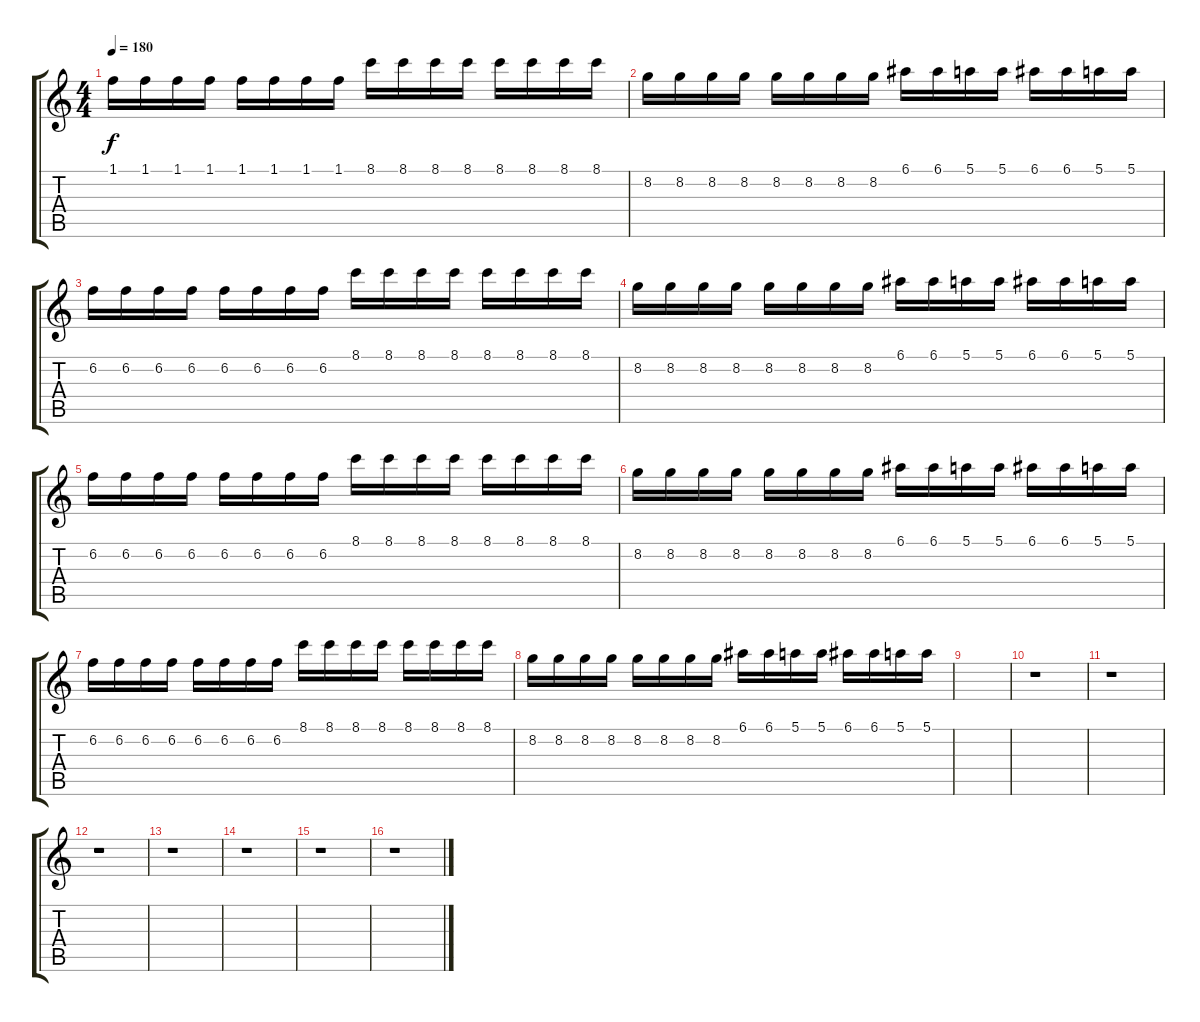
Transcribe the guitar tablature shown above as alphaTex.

\track "" {instrument distortionguitar}
\staff {score tabs}
\tuning (E4 B3 G3 D3 A2 E2) {hide}
\ts (4 4)
\tempo 180
\clef g2
\ks c
1.1.16{dy f} 1.1.16 1.1.16 1.1.16 1.1.16 1.1.16 1.1.16 1.1.16 8.1.16 8.1.16 8.1.16 8.1.16 8.1.16 8.1.16 8.1.16 8.1.16 |
8.2.16 8.2.16 8.2.16 8.2.16 8.2.16 8.2.16 8.2.16 8.2.16 6.1.16 6.1.16 5.1.16 5.1.16 6.1.16 6.1.16 5.1.16 5.1.16 |
6.2.16 6.2.16 6.2.16 6.2.16 6.2.16 6.2.16 6.2.16 6.2.16 8.1.16 8.1.16 8.1.16 8.1.16 8.1.16 8.1.16 8.1.16 8.1.16 |
8.2.16 8.2.16 8.2.16 8.2.16 8.2.16 8.2.16 8.2.16 8.2.16 6.1.16 6.1.16 5.1.16 5.1.16 6.1.16 6.1.16 5.1.16 5.1.16 |
6.2.16 6.2.16 6.2.16 6.2.16 6.2.16 6.2.16 6.2.16 6.2.16 8.1.16 8.1.16 8.1.16 8.1.16 8.1.16 8.1.16 8.1.16 8.1.16 |
8.2.16 8.2.16 8.2.16 8.2.16 8.2.16 8.2.16 8.2.16 8.2.16 6.1.16 6.1.16 5.1.16 5.1.16 6.1.16 6.1.16 5.1.16 5.1.16 |
6.2.16 6.2.16 6.2.16 6.2.16 6.2.16 6.2.16 6.2.16 6.2.16 8.1.16 8.1.16 8.1.16 8.1.16 8.1.16 8.1.16 8.1.16 8.1.16 |
8.2.16 8.2.16 8.2.16 8.2.16 8.2.16 8.2.16 8.2.16 8.2.16 6.1.16 6.1.16 5.1.16 5.1.16 6.1.16 6.1.16 5.1.16 5.1.16 |
|
r.1 |
r.1 |
r.1 |
r.1 |
r.1 |
r.1 |
r.1
